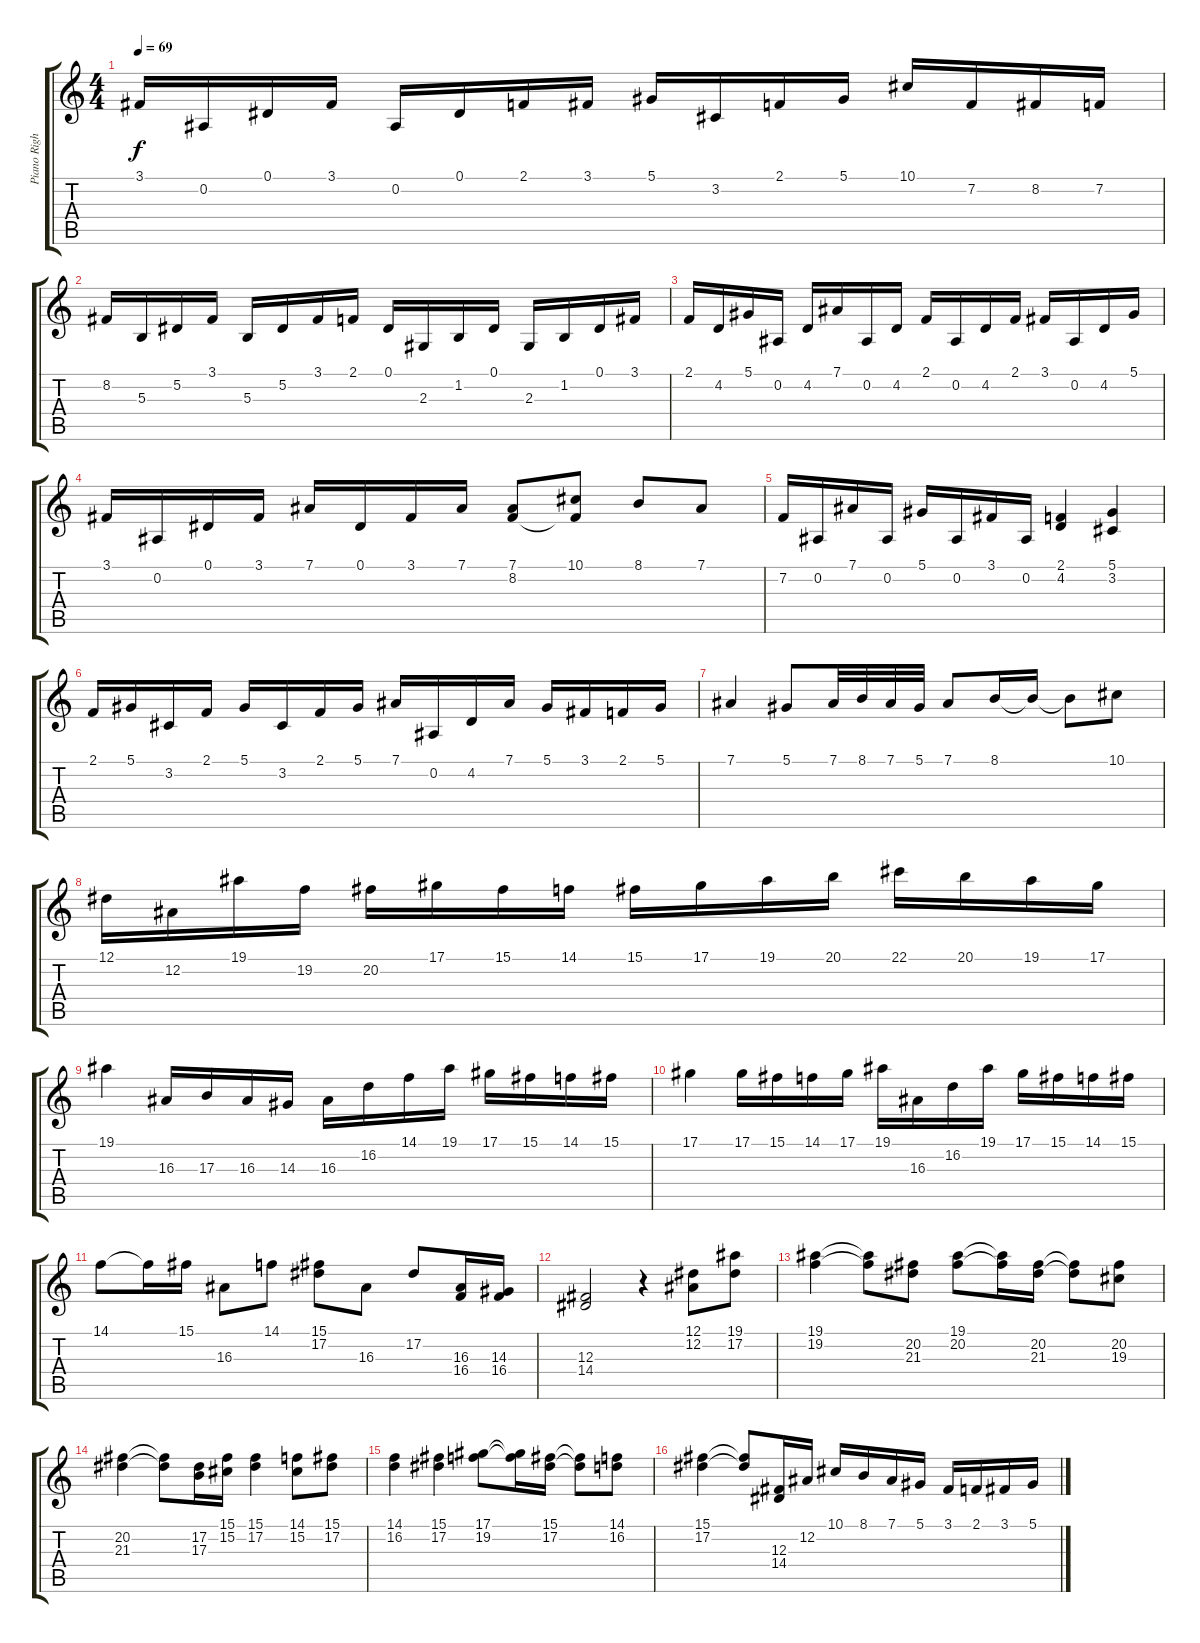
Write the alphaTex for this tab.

\track ("Piano Right" "Piano Righ") {instrument acousticgrandpiano}
\staff {score tabs}
\tuning (Eb4 Bb3 Gb3 Db3 Ab2 Eb2) {hide}
\ts (4 4)
\tempo 69
\clef g2
\ks c
3.1.16{dy f} 0.2.16 0.1.16 3.1.16 0.2.16 0.1.16 2.1.16 3.1.16 5.1.16 3.2.16 2.1.16 5.1.16 10.1.16 7.2.16 8.2.16 7.2.16 |
8.2.16 5.3.16 5.2.16 3.1.16 5.3.16 5.2.16 3.1.16 2.1.16 0.1.16 2.3.16 1.2.16 0.1.16 2.3.16 1.2.16 0.1.16 3.1.16 |
2.1.16 4.2.16 5.1.16 0.2.16 4.2.16 7.1.16 0.2.16 4.2.16 2.1.16 0.2.16 4.2.16 2.1.16 3.1.16 0.2.16 4.2.16 5.1.16 |
3.1.16 0.2.16 0.1.16 3.1.16 7.1.16 0.1.16 3.1.16 7.1.16 (7.1 8.2).8 (10.1 8.2{t}).8 8.1.8 7.1.8 |
7.2.16 0.2.16 7.1.16 0.2.16 5.1.16 0.2.16 3.1.16 0.2.16 (2.1 4.2).4 (5.1 3.2).4 |
2.1.16 5.1.16 3.2.16 2.1.16 5.1.16 3.2.16 2.1.16 5.1.16 7.1.16 0.2.16 4.2.16 7.1.16 5.1.16 3.1.16 2.1.16 5.1.16 |
7.1.4 5.1.8 7.1.32 8.1.32 7.1.32 5.1.32 7.1.8 8.1.16 8.1{t}.16 8.1{t}.8 10.1.8 |
12.1.16 12.2.16 19.1.16 19.2.16 20.2.16 17.1.16 15.1.16 14.1.16 15.1.16 17.1.16 19.1.16 20.1.16 22.1.16 20.1.16 19.1.16 17.1.16 |
19.1.4 16.3.16 17.3.16 16.3.16 14.3.16 16.3.16 16.2.16 14.1.16 19.1.16 17.1.16 15.1.16 14.1.16 15.1.16 |
17.1.4 17.1.16 15.1.16 14.1.16 17.1.16 19.1.16 16.3.16 16.2.16 19.1.16 17.1.16 15.1.16 14.1.16 15.1.16 |
14.1.8 14.1{t}.16 15.1.16 16.3.8 14.1.8 (15.1 17.2).8 16.3.8 17.2.8 (16.3 16.4).16 (14.3 16.4).16 |
(12.3 14.4).2 r.4 (12.1 12.2).8 (19.1 17.2).8 |
(19.1 19.2).4 (19.1{t} 19.2{t}).8 (20.2 21.3).8 (19.1 20.2).8 (19.1{t} 20.2{t}).16 (20.2 21.3).16 (20.2{t} 21.3{t}).8 (20.2 19.3).8 |
(20.2 21.3).4 (20.2{t} 21.3{t}).8 (17.2 17.3).16 (15.1 15.2).16 (15.1 17.2).4 (14.1 15.2).8 (15.1 17.2).8 |
(14.1 16.2).4 (15.1 17.2).4 (17.1 19.2).8 (17.1{t} 19.2{t}).16 (15.1 17.2).16 (15.1{t} 17.2{t}).8 (14.1 16.2).8 |
(15.1 17.2).4 (15.1{t} 17.2{t}).8 (12.3 14.4).16 12.2.16 10.1.16 8.1.16 7.1.16 5.1.16 3.1.16 2.1.16 3.1.16 5.1.16
